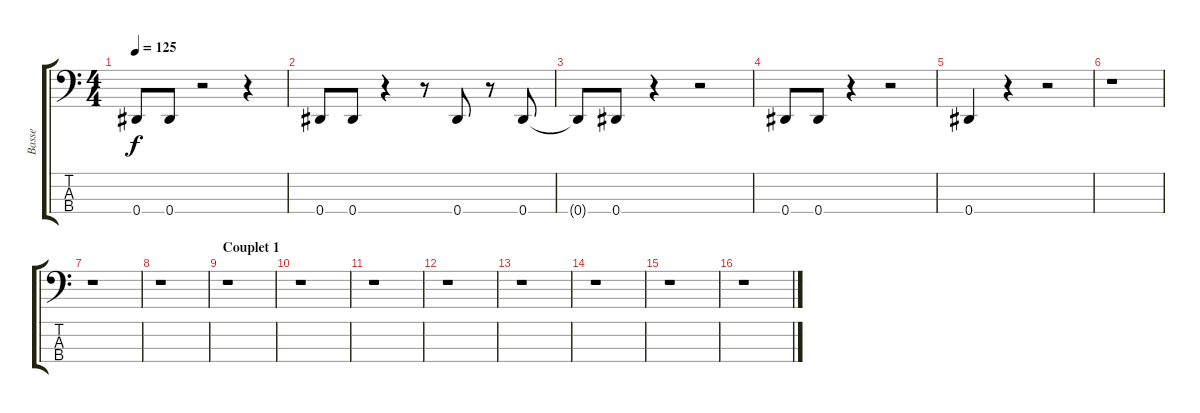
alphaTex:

\track ("Basse" "Basse") {instrument electricbasspick}
\staff {score tabs}
\tuning (Gb2 Db2 Ab1 Eb1) {hide}
\ts (4 4)
\tempo 125
\clef f4
\ks c
0.4.8{dy f} 0.4.8 r.2 r.4 |
0.4.8 0.4.8 r.4 r.8 0.4.8 r.8 0.4.8 |
0.4{t}.8 0.4.8 r.4 r.2 |
0.4.8 0.4.8 r.4 r.2 |
0.4.4 r.4 r.2 |
r.1 |
r.1 |
r.1 |
\section ("" "Couplet 1")
r.1 |
r.1 |
r.1 |
r.1 |
r.1 |
r.1 |
r.1 |
r.1
